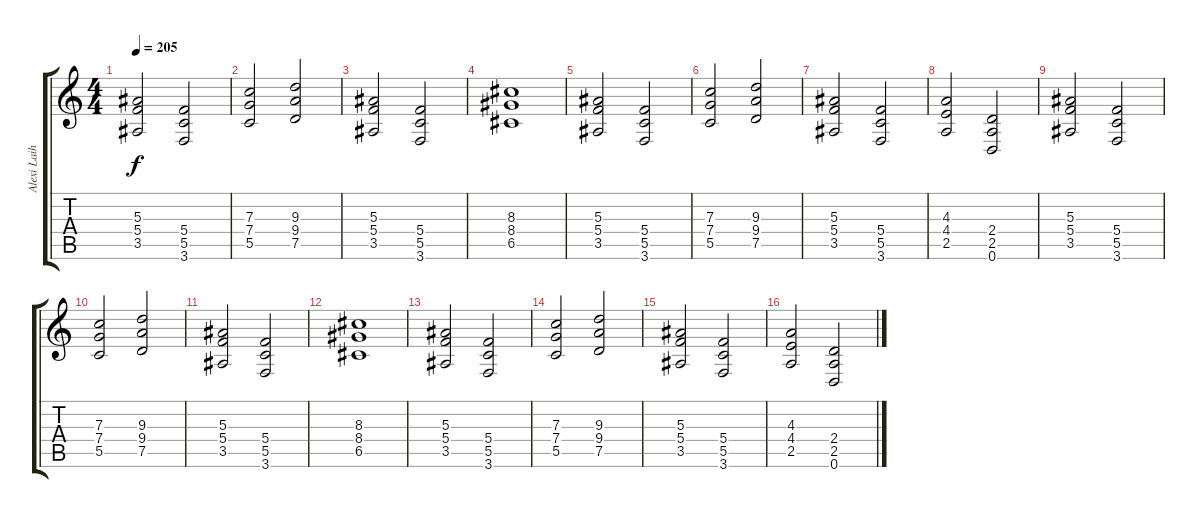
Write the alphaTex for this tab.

\track ("Alexi Laiho" "Alexi Laih") {instrument distortionguitar}
\staff {score tabs}
\tuning (D4 A3 F3 C3 G2 D2) {hide}
\ts (4 4)
\tempo 205
\clef g2
\ks c
(5.3 5.4 3.5).2{dy f} (5.4 5.5 3.6).2 |
(7.3 7.4 5.5).2 (9.3 9.4 7.5).2 |
(5.3 5.4 3.5).2 (5.4 5.5 3.6).2 |
(8.3 8.4 6.5).1 |
(5.3 5.4 3.5).2 (5.4 5.5 3.6).2 |
(7.3 7.4 5.5).2 (9.3 9.4 7.5).2 |
(5.3 5.4 3.5).2 (5.4 5.5 3.6).2 |
(4.3 4.4 2.5).2 (2.4 2.5 0.6).2 |
(5.3 5.4 3.5).2 (5.4 5.5 3.6).2 |
(7.3 7.4 5.5).2 (9.3 9.4 7.5).2 |
(5.3 5.4 3.5).2 (5.4 5.5 3.6).2 |
(8.3 8.4 6.5).1 |
(5.3 5.4 3.5).2 (5.4 5.5 3.6).2 |
(7.3 7.4 5.5).2 (9.3 9.4 7.5).2 |
(5.3 5.4 3.5).2 (5.4 5.5 3.6).2 |
(4.3 4.4 2.5).2 (2.4 2.5 0.6).2
